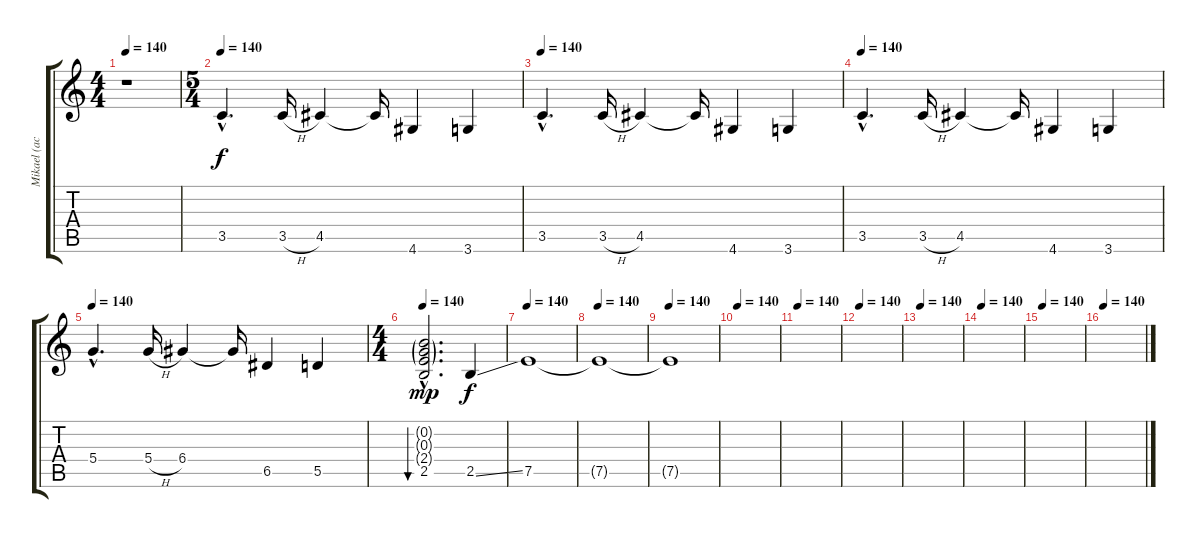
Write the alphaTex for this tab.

\track ("Mikael (acoustic)" "Mikael (ac") {instrument acousticguitarnylon}
\staff {score tabs}
\tuning (E4 B3 G3 D3 A2 E2) {hide}
\ts (4 4)
\tempo 140
\clef g2
\ks c
r.1{dy f} |
\ts (5 4)
\tempo 140
3.5{hac}.4{d volume 16 instrument electricguitarjazz} 3.5{h}.16 4.5.4 4.5{t}.16 4.6.4 3.6.4 |
\tempo 140
3.5{hac}.4{d volume 16 instrument electricguitarjazz} 3.5{h}.16 4.5.4 4.5{t}.16 4.6.4 3.6.4 |
\tempo 140
3.5{hac}.4{d volume 16 instrument electricguitarjazz} 3.5{h}.16 4.5.4 4.5{t}.16 4.6.4 3.6.4 |
\tempo 140
5.4{hac}.4{d volume 16 instrument electricguitarjazz} 5.4{h}.16 6.4.4 6.4{t}.16 6.5.4 5.5.4 |
\ts (4 4)
\tempo 140
(0.2{g hac} 0.3{g hac} 2.4{g hac} 2.5{hac}).2{d bu 240 dy mp volume 16 instrument electricguitarjazz} 2.5{ss}.4{dy f} |
\tempo 140
7.5.1 |
\tempo 140
7.5{t}.1 |
\tempo 140
7.5{t}.1 |
\tempo 140
|
\tempo 140
|
\tempo 140
|
\tempo 140
|
\tempo 140
|
\tempo 140
|
\tempo 140
